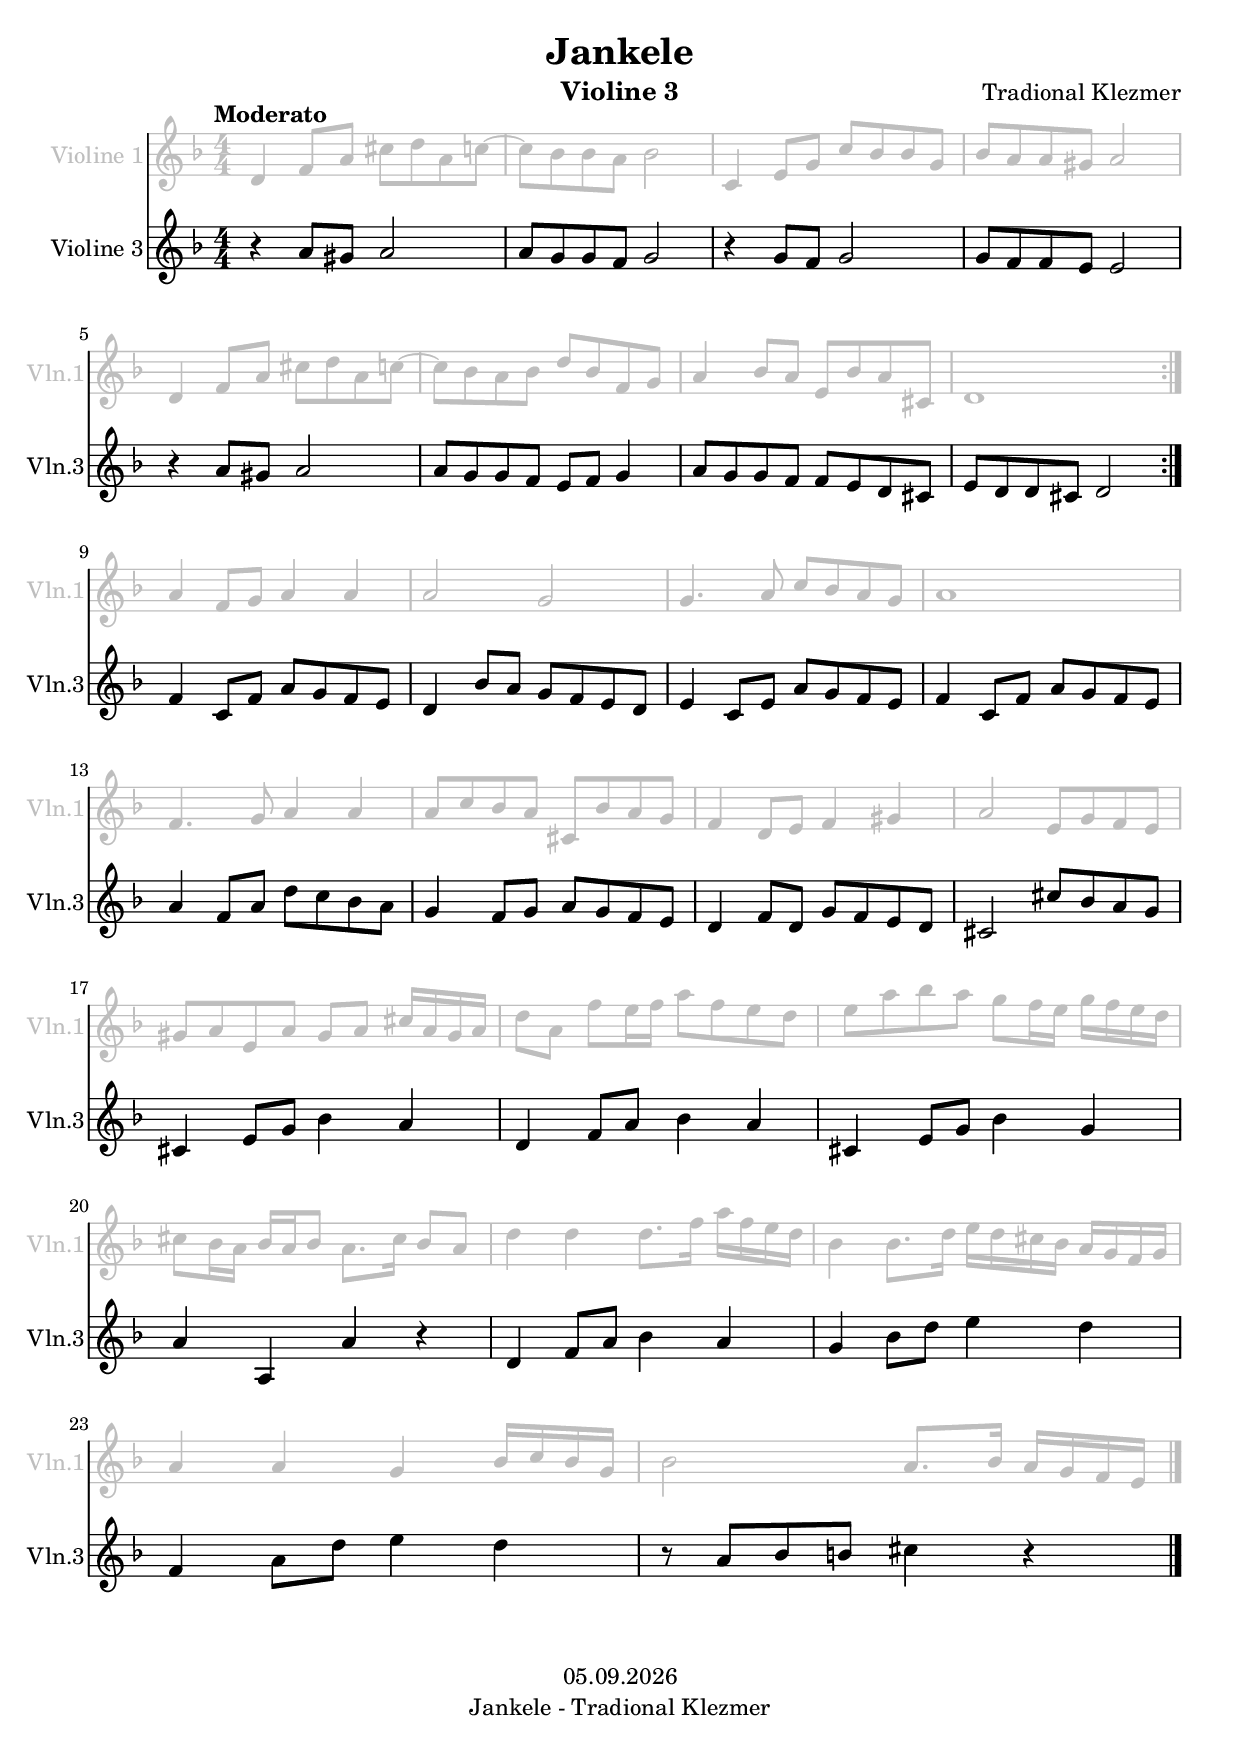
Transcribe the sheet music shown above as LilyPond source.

\version "2.18.2"

\include "../globals.ily"
\version "2.18.2"

\include "../globals.ily"

violinI = {
  \globalSettings
  \clef treble
  \relative d' {
    \repeat volta 2 {
      d4 f8 a cis d a c~ | c bes bes a bes2 | c,4 e8 g c bes bes g | bes a a gis a2 | \break
      d,4 f8 a cis d a c~ | c bes a bes d bes f g | a4 bes8 a e bes' a cis, | d1 \break
    }
    a'4 f8 g a4 a | a2 g | g4. a8 c bes a g | a1 \break
    f4. g8 a4 a | a8 c bes a cis, bes' a g | f4 d8 e f4 gis | a2 e8 g f e | \break
    gis8 a e a gis a cis16 a gis a | d8 a f' e16 f a8 f e d | e a bes a g f16 e g f e d | \break
    cis8 bes16 a bes a bes8 a8. cis16 bes8 a | d4 d d8. f16 a f e d | bes4 bes8. d16 e d cis bes a g f g | \break
    a4 a g bes16 c bes g | bes2 a8. bes16 a g f e |
    \bar "|."
  }
}

\version "2.18.2"

\include "../globals.ily"

violinIII = {
  \globalSettings
  \clef treble
  \relative a' {
    \repeat volta 2 {
      r4 a8 gis a2 | a8 g g f g2 | r4 g8 f g2 | g8 f f e e2 | \break
      r4 a8 gis a2 | a8 g g f e f g4 | a8 g g f f e d cis | e d d cis d2 | \break
    }
    f4 c8 f a g f e | d4 bes'8 a g f e d | e4 c8 e a g f e | f4 c8 f a g f e | \break
    a4 f8 a d c bes a | g4 f8 g a g f e | d4 f8 d g f e d | cis2 cis'8 bes a g | \break
    cis,4 e8 g bes4 a | d,4 f8 a bes4 a | cis,4 e8 g bes4 g | \break
    a4 a,4 a'4 r | d,4 f8 a bes4 a | g4 bes8 d e4 d | \break
    f,4 a8 d e4 d | r8 a bes b cis4 r |
    \bar "|."
  }
}


\header {
  instrument = "Violine 3"
}


\score {
  <<
    \new Staff \with { instrumentName = "Violine 1" shortInstrumentName = "Vln.1" } { 
      \applyContext #(override-color-for-all-grobs (x11-color 'gray))
      \violinI 
    }
    \new Staff \with { instrumentName = "Violine 3" shortInstrumentName = "Vln.3" } { \violinIII }
  >>
  \layout {
    indent = 1.5\cm
    short-indent = 0.5\cm
  }
}
